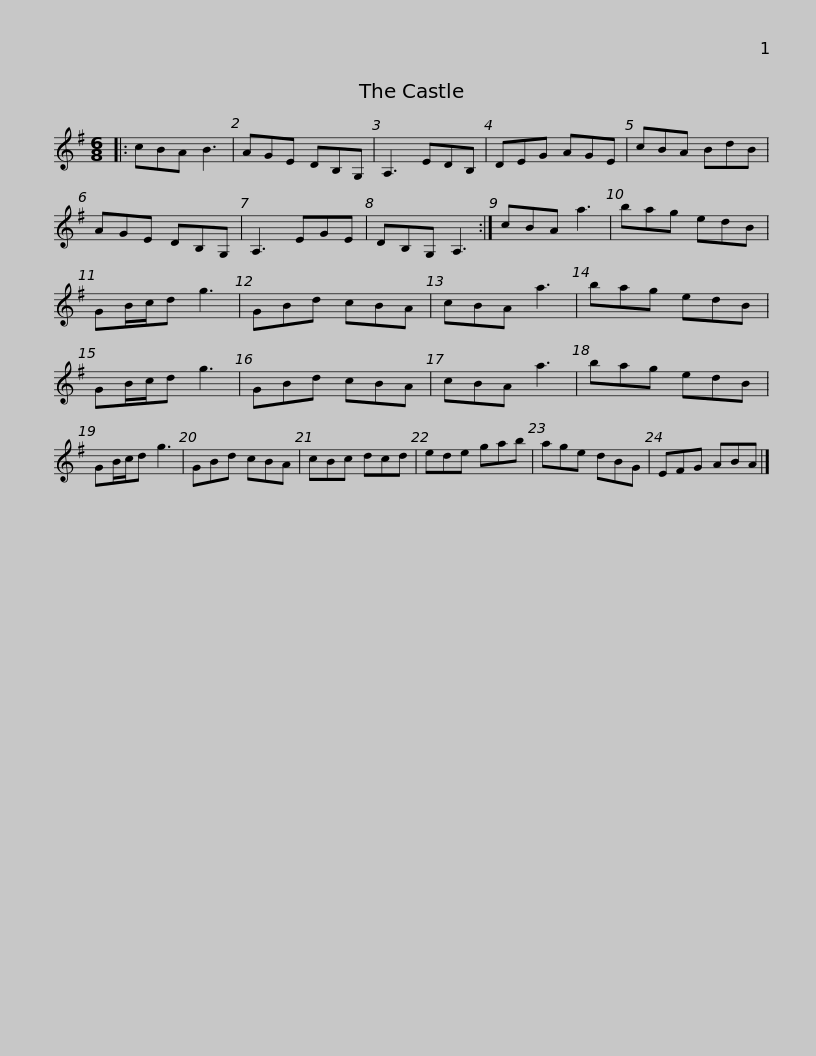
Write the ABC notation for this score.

X:1
L:1/8
M:6/8
I:linebreak $
K:G
V:1 treble
V:1
|: cBA B3 | AGE DB,G, | A,3 EDB, | DEG AGE | cBA BdB | %5
 AGE DB,G, | A,3 EGE |$ DB,G, A,3 :| cBA a3 | bag edB | %10
 GB/c/d g3 | GBd cBA | cBA a3 | bag edB | GB/c/d g3 |$ %15
 GBd cBA | cBA a3 | bag edB | GB/c/d g3 | GBd cBA | %20
 cBc dcd | ede gab |$ age dBG | EFG ABA |] %24
